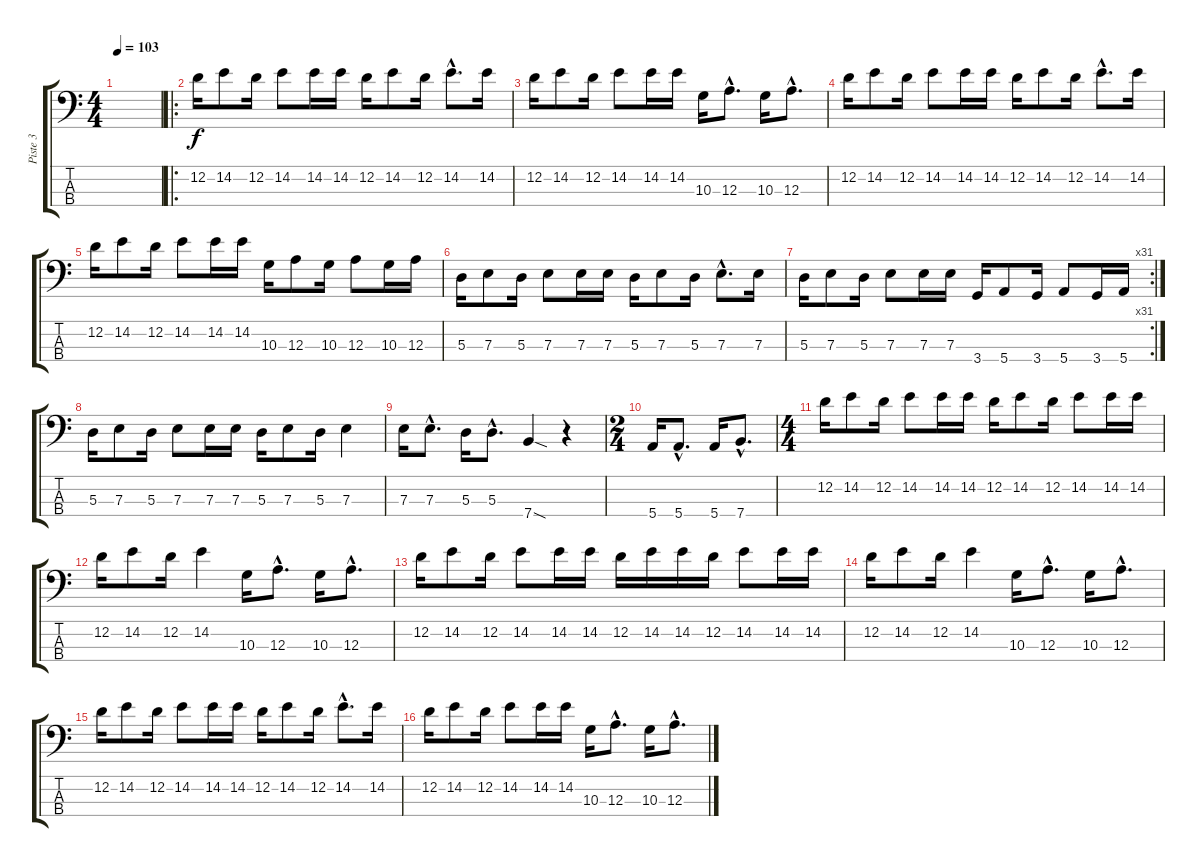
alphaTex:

\track ("Piste 3" "Piste 3") {instrument electricbassfinger}
\staff {score tabs}
\tuning (G2 D2 A1 E1) {hide}
\ts (4 4)
\tempo 103
\clef f4
\ks c
|
\ro
12.2.16 14.2.8 12.2.16 14.2.8 14.2.16 14.2.16 12.2.16 14.2.8 12.2.16 14.2{hac}.8{d} 14.2.16 |
12.2.16 14.2.8 12.2.16 14.2.8 14.2.16 14.2.16 10.3.16 12.3{hac}.8{d} 10.3.16 12.3{hac}.8{d} |
12.2.16 14.2.8 12.2.16 14.2.8 14.2.16 14.2.16 12.2.16 14.2.8 12.2.16 14.2{hac}.8{d} 14.2.16 |
12.2.16 14.2.8 12.2.16 14.2.8 14.2.16 14.2.16 10.3.16 12.3.8 10.3.16 12.3.8 10.3.16 12.3.16 |
5.3.16 7.3.8 5.3.16 7.3.8 7.3.16 7.3.16 5.3.16 7.3.8 5.3.16 7.3{hac}.8{d} 7.3.16 |
\rc 31
5.3.16 7.3.8 5.3.16 7.3.8 7.3.16 7.3.16 3.4.16 5.4.8 3.4.16 5.4.8 3.4.16 5.4.16 |
5.3.16 7.3.8 5.3.16 7.3.8 7.3.16 7.3.16 5.3.16 7.3.8 5.3.16 7.3.4 |
7.3.16 7.3{hac}.8{d} 5.3.16 5.3{hac}.8{d} 7.4{sod}.4 r.4 |
\ts (2 4)
5.4.16 5.4{hac}.8{d} 5.4.16 7.4{hac}.8{d} |
\ts (4 4)
12.2.16 14.2.8 12.2.16 14.2.8 14.2.16 14.2.16 12.2.16 14.2.8 12.2.16 14.2.8 14.2.16 14.2.16 |
12.2.16 14.2.8 12.2.16 14.2.4 10.3.16 12.3{hac}.8{d} 10.3.16 12.3{hac}.8{d} |
12.2.16 14.2.8 12.2.16 14.2.8 14.2.16 14.2.16 12.2.16 14.2.16 14.2.16 12.2.16 14.2.8 14.2.16 14.2.16 |
12.2.16 14.2.8 12.2.16 14.2.4 10.3.16 12.3{hac}.8{d} 10.3.16 12.3{hac}.8{d} |
12.2.16 14.2.8 12.2.16 14.2.8 14.2.16 14.2.16 12.2.16 14.2.8 12.2.16 14.2{hac}.8{d} 14.2.16 |
12.2.16 14.2.8 12.2.16 14.2.8 14.2.16 14.2.16 10.3.16 12.3{hac}.8{d} 10.3.16 12.3{hac}.8{d}
